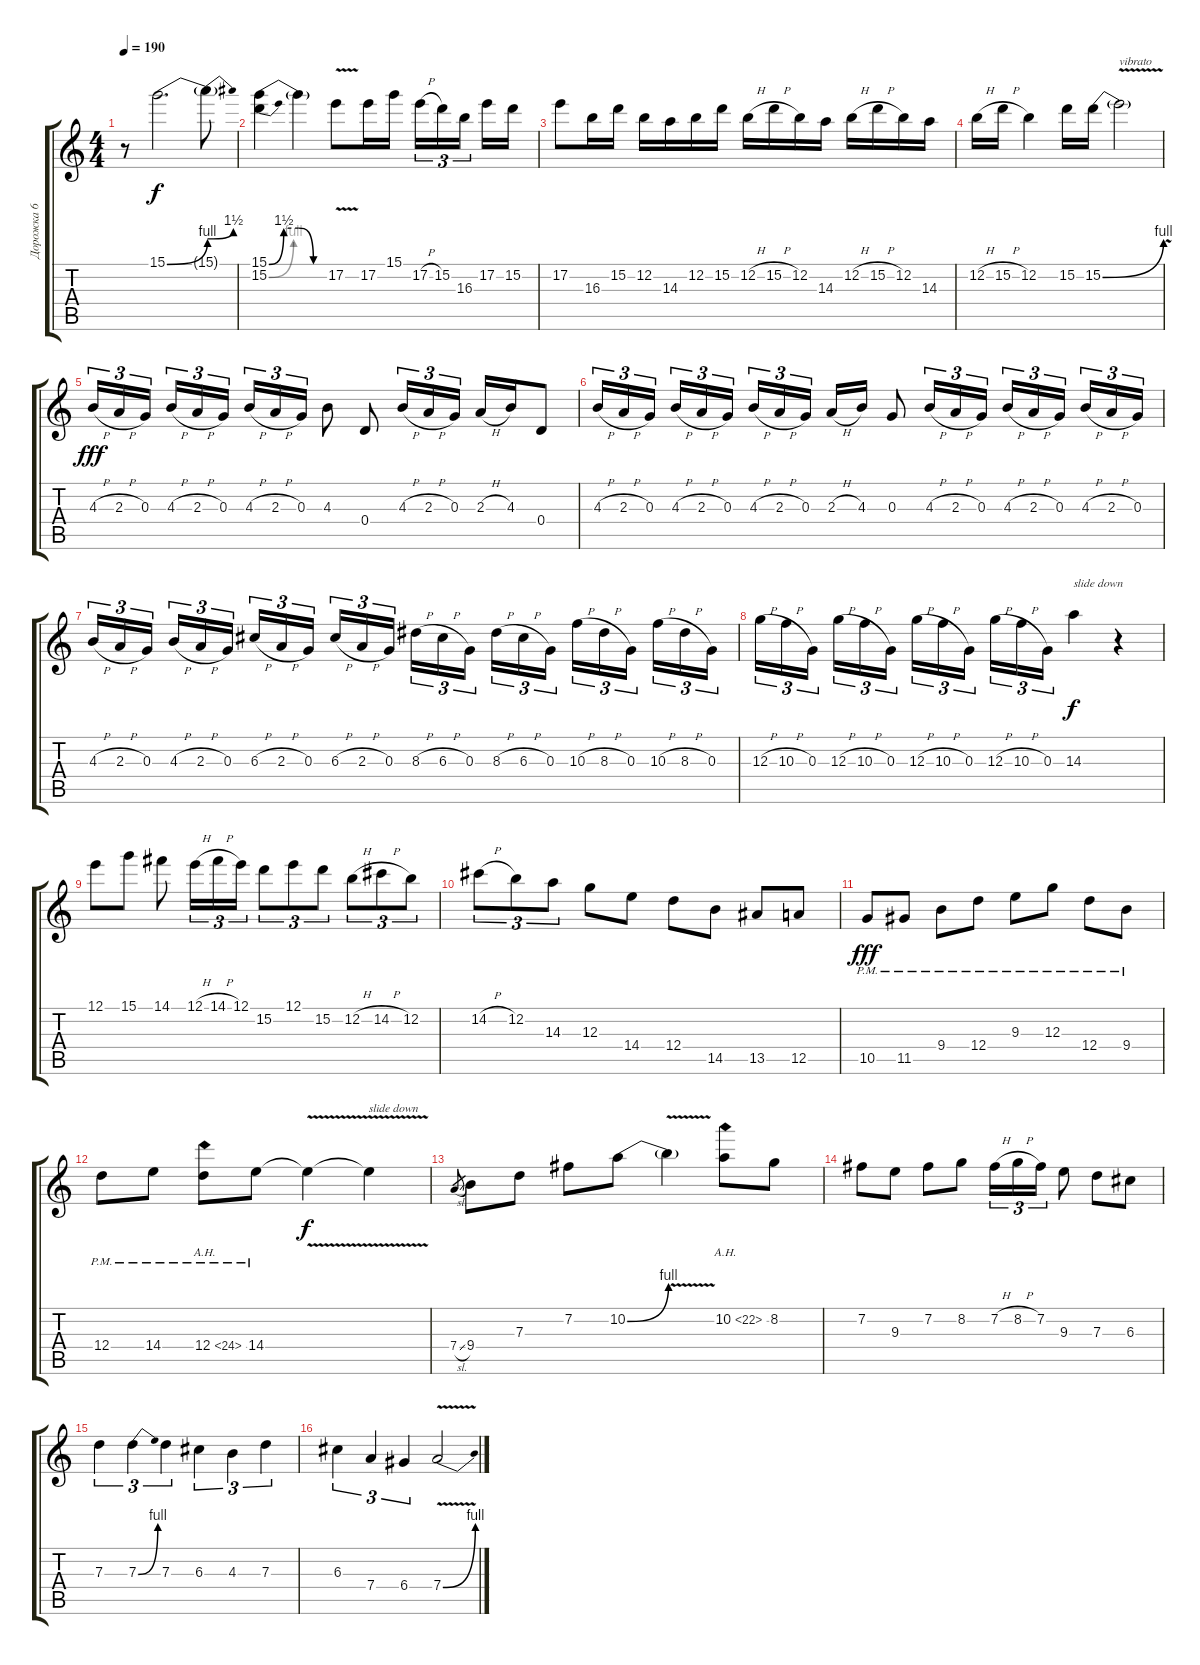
\track ("Дорожка 6" "Дорожка 6") {instrument distortionguitar}
\staff {score tabs}
\tuning (E4 B3 G3 D3 A2 E2) {hide}
\ts (4 4)
\tempo 190
\clef g2
\ks c
r.8{dy f} 15.1{be (bend 0 0 60 4)}.2{d} 15.1{be (bend 0 4 60 6) t}.8 |
(15.1{be (custom 0 0 15 6 30 6 45 0 60 0)} 15.2{be (bend 0 0 60 4)}).4 15.1{t}.4 17.2{v}.8 17.2.16 15.1.16 17.2{h}.16{tu (3 2)} 15.2.16{tu (3 2)} 16.3.16{tu (3 2) beam splitsecondary} 17.2.16 15.2.16 |
17.2.8 16.3.16 15.2.16 12.2.16 14.3.16 12.2.16 15.2.16 12.2{h}.16 15.2{h}.16 12.2.16 14.3.16 12.2{h}.16 15.2{h}.16 12.2.16 14.3.16 |
12.2{h}.16 15.2{h}.16 12.2.4 15.2.16 15.2{be (bend 0 0 60 4)}.16 15.2{v t}.2{txt "vibrato"} |
4.3{h}.16{tu (3 2) dy fff} 2.3{h}.16{tu (3 2)} 0.3.16{tu (3 2) beam splitsecondary} 4.3{h}.16{tu (3 2)} 2.3{h}.16{tu (3 2)} 0.3.16{tu (3 2)} 4.3{h}.16{tu (3 2)} 2.3{h}.16{tu (3 2)} 0.3.16{tu (3 2)} 4.3.8 0.4.8 4.3{h}.16{tu (3 2)} 2.3{h}.16{tu (3 2)} 0.3.16{tu (3 2)} 2.3{h}.16 4.3.16 0.4.8 |
4.3{h}.16{tu (3 2)} 2.3{h}.16{tu (3 2)} 0.3.16{tu (3 2) beam splitsecondary} 4.3{h}.16{tu (3 2)} 2.3{h}.16{tu (3 2)} 0.3.16{tu (3 2)} 4.3{h}.16{tu (3 2)} 2.3{h}.16{tu (3 2)} 0.3.16{tu (3 2) beam splitsecondary} 2.3{h}.16 4.3.16 0.3.8 4.3{h}.16{tu (3 2)} 2.3{h}.16{tu (3 2)} 0.3.16{tu (3 2)} 4.3{h}.16{tu (3 2)} 2.3{h}.16{tu (3 2)} 0.3.16{tu (3 2) beam splitsecondary} 4.3{h}.16{tu (3 2)} 2.3{h}.16{tu (3 2)} 0.3.16{tu (3 2)} |
4.3{h}.16{tu (3 2)} 2.3{h}.16{tu (3 2)} 0.3.16{tu (3 2) beam splitsecondary} 4.3{h}.16{tu (3 2)} 2.3{h}.16{tu (3 2)} 0.3.16{tu (3 2)} 6.3{h}.16{tu (3 2)} 2.3{h}.16{tu (3 2)} 0.3.16{tu (3 2) beam splitsecondary} 6.3{h}.16{tu (3 2)} 2.3{h}.16{tu (3 2)} 0.3.16{tu (3 2)} 8.3{h}.16{tu (3 2)} 6.3{h}.16{tu (3 2)} 0.3.16{tu (3 2) beam splitsecondary} 8.3{h}.16{tu (3 2)} 6.3{h}.16{tu (3 2)} 0.3.16{tu (3 2)} 10.3{h}.16{tu (3 2)} 8.3{h}.16{tu (3 2)} 0.3.16{tu (3 2) beam splitsecondary} 10.3{h}.16{tu (3 2)} 8.3{h}.16{tu (3 2)} 0.3.16{tu (3 2)} |
12.3{h}.16{tu (3 2)} 10.3{h}.16{tu (3 2)} 0.3.16{tu (3 2) beam splitsecondary} 12.3{h}.16{tu (3 2)} 10.3{h}.16{tu (3 2)} 0.3.16{tu (3 2)} 12.3{h}.16{tu (3 2)} 10.3{h}.16{tu (3 2)} 0.3.16{tu (3 2) beam splitsecondary} 12.3{h}.16{tu (3 2)} 10.3{h}.16{tu (3 2)} 0.3.16{tu (3 2)} 14.3.4{txt "slide down" dy f} r.4 |
12.1.8 15.1.8 14.1.8 12.1{h}.16{tu (3 2)} 14.1{h}.16{tu (3 2)} 12.1.16{tu (3 2)} 15.2.8{tu (3 2)} 12.1.8{tu (3 2)} 15.2.8{tu (3 2)} 12.2{h}.8{tu (3 2)} 14.2{h}.8{tu (3 2)} 12.2.8{tu (3 2)} |
14.2{h}.8{tu (3 2)} 12.2.8{tu (3 2)} 14.3.8{tu (3 2)} 12.3.8 14.4.8 12.4.8 14.5.8 13.5.8 12.5.8 |
10.5{pm}.8{dy fff} 11.5{pm}.8 9.4{pm}.8 12.4{pm}.8 9.3{pm}.8 12.3{pm}.8 12.4{pm}.8 9.4{pm}.8 |
12.4{pm}.8 14.4{pm}.8 12.4{ah 12 pm}.8 14.4{pm}.8 14.4{v t}.4{dy f} 14.4{v t}.4{txt "slide down"} |
7.4{sl}.8{gr} 9.4.8 7.3.8 7.2.8 10.2{be (bend 0 0 60 4)}.8 10.2{v t}.4 10.2{ah 12}.8 8.2.8 |
7.2.8 9.3.8 7.2.8 8.2.8 7.2{h}.16{tu (3 2)} 8.2{h}.16{tu (3 2)} 7.2.16{tu (3 2)} 9.3.8 7.3.8 6.3.8 |
7.3.4{tu (3 2)} 7.3{be (bend 0 0 60 4)}.4{tu (3 2)} 7.3.4{tu (3 2)} 6.3.4{tu (3 2)} 4.3.4{tu (3 2)} 7.3.4{tu (3 2)} |
6.3.4{tu (3 2)} 7.4.4{tu (3 2)} 6.4.4{tu (3 2)} 7.4{be (bend 0 0 60 4) v}.2
